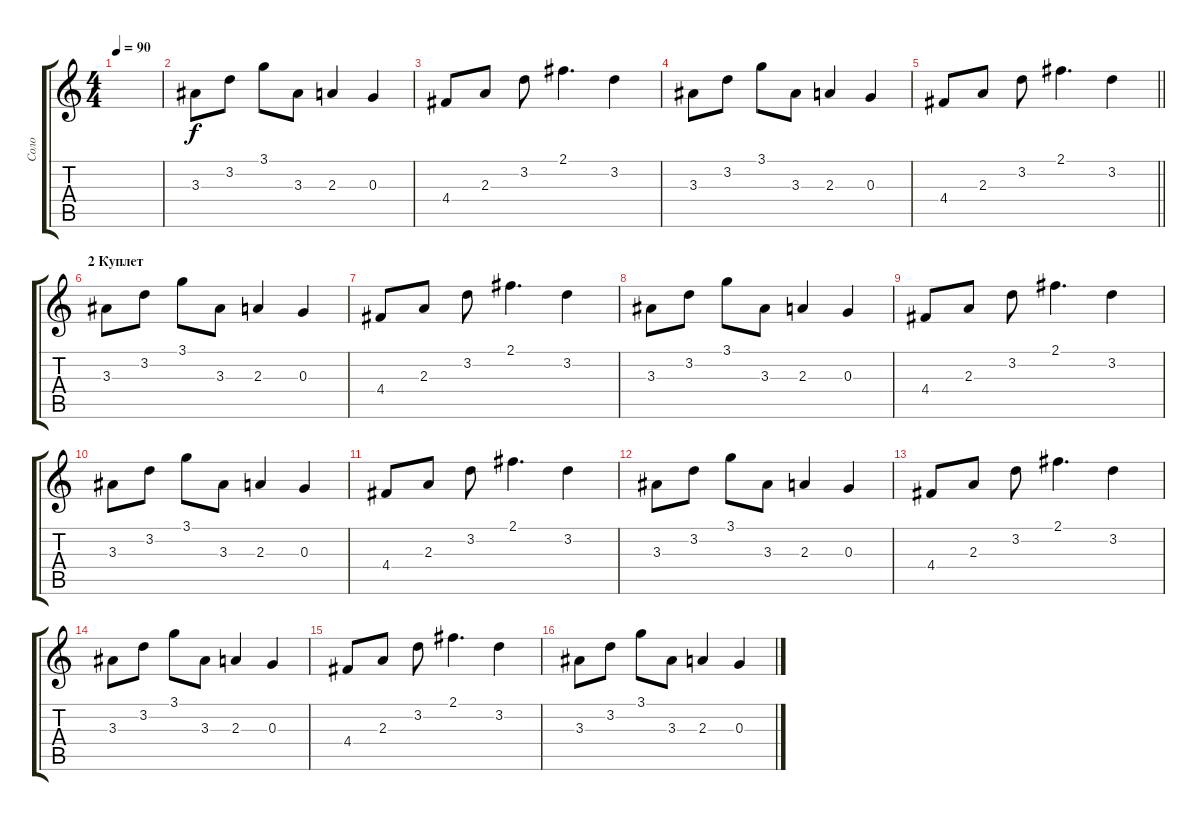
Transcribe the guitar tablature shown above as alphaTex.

\track ("Соло" "Соло") {instrument electricguitarjazz}
\staff {score tabs}
\tuning (E4 B3 G3 D3 A2 E2) {hide}
\ts (4 4)
\tempo 90
\clef g2
\ks c
|
3.3.8 3.2.8 3.1.8 3.3.8 2.3.4 0.3.4 |
4.4.8 2.3.8 3.2.8 2.1.4{d} 3.2.4 |
3.3.8 3.2.8 3.1.8 3.3.8 2.3.4 0.3.4 |
\barLineRight lightlight
4.4.8 2.3.8 3.2.8 2.1.4{d} 3.2.4 |
\section ("" "2 Куплет")
3.3.8 3.2.8 3.1.8 3.3.8 2.3.4 0.3.4 |
4.4.8 2.3.8 3.2.8 2.1.4{d} 3.2.4 |
3.3.8 3.2.8 3.1.8 3.3.8 2.3.4 0.3.4 |
4.4.8 2.3.8 3.2.8 2.1.4{d} 3.2.4 |
3.3.8 3.2.8 3.1.8 3.3.8 2.3.4 0.3.4 |
4.4.8 2.3.8 3.2.8 2.1.4{d} 3.2.4 |
3.3.8 3.2.8 3.1.8 3.3.8 2.3.4 0.3.4 |
4.4.8 2.3.8 3.2.8 2.1.4{d} 3.2.4 |
3.3.8 3.2.8 3.1.8 3.3.8 2.3.4 0.3.4 |
4.4.8 2.3.8 3.2.8 2.1.4{d} 3.2.4 |
3.3.8 3.2.8 3.1.8 3.3.8 2.3.4 0.3.4
